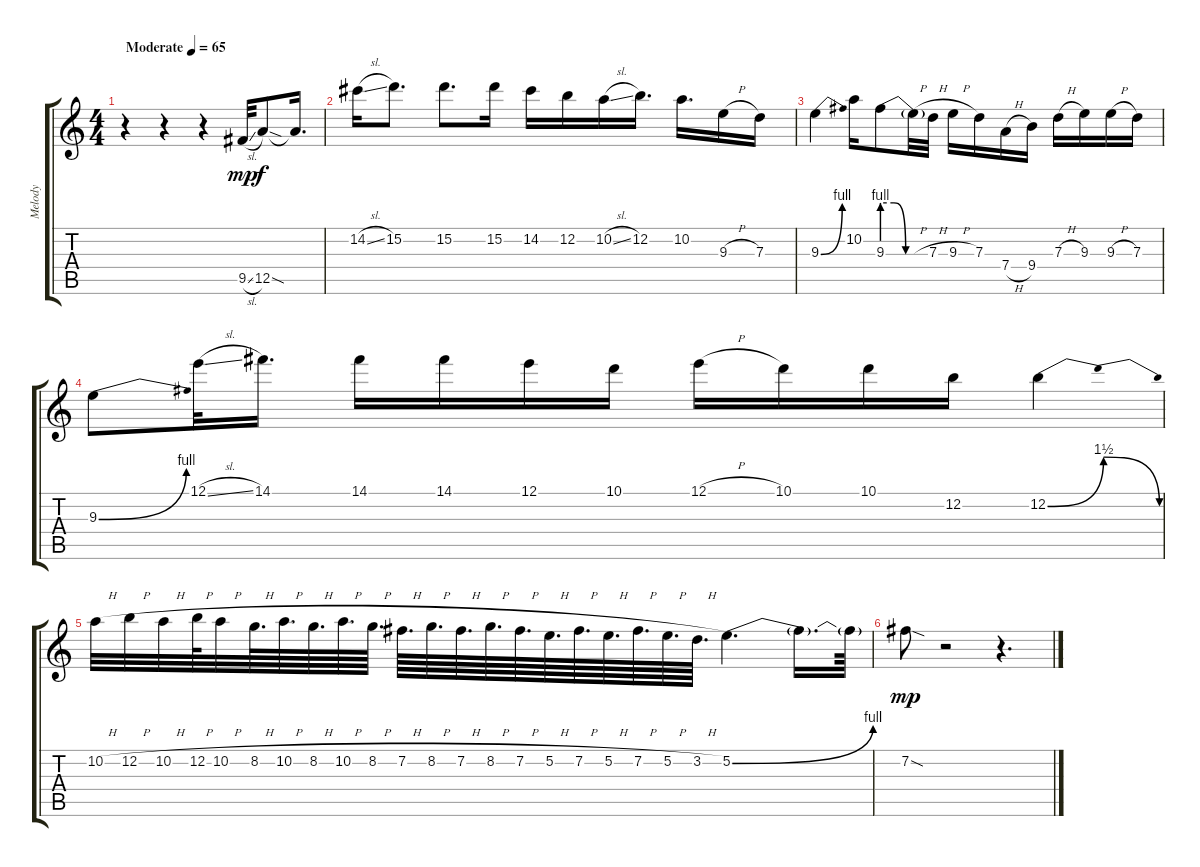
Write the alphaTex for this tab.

\track ("Melody" "Melody") {instrument distortionguitar}
\staff {score tabs}
\tuning (E4 B3 G3 D3 A2 E2) {hide}
\ts (4 4)
\tempo (65 "Moderate")
\clef g2
\ks c
r.4{dy mp instrument distortionguitar} r.4 r.4 9.5{sl}.32 12.5{sod}.8{dy f} 12.5{t}.16{d} |
14.2{sl}.16 15.2.8{d} 15.2.8{d} 15.2.16 14.2.16 12.2.16 10.2{sl}.16 12.2.16{d} 10.2.16{d} 9.3{h}.16 7.3.16 |
9.3{be (bend 0 0 60 4)}.4 10.2.16 9.3{be (custom 0 4 15 4 30 0 60 0)}.8 9.3{h t}.32 7.3{h}.32 9.3{h}.16 7.3.16 7.4{h}.16 9.4.16 7.3{h}.16 9.3.16 9.3{h}.16 7.3.16 |
9.3{be (bend 0 0 60 4)}.8 12.1{sl}.32 14.1.16{d} 14.1.16 14.1.16 12.1.16 10.1.16 12.1{h}.16 10.1.16 10.1.16 12.2.16 12.2{be (bendrelease 0 0 15 6 45 6 60 0)}.4 |
10.2{h}.32 12.2{h}.32 10.2{h}.32 12.2{h}.64 10.2{h}.32 8.2{h}.64{d} 10.2{h}.64{d} 8.2{h}.64{d} 10.2{h}.64{d} 8.2{h}.64{d} 7.2{h}.64{d} 8.2{h}.64{d} 7.2{h}.64{d} 8.2{h}.64{d} 7.2{h}.64{d} 5.2{h}.64{d} 7.2{h}.64{d} 5.2{h}.64{d} 7.2{h}.64{d} 5.2{h}.64{d} 3.2{h}.64{d} 5.2{be (bend 0 0 60 4)}.4{d} 5.2{t}.16{d} 5.2{t}.64 |
7.2{sod}.8{dy mp} r.2 r.4{d}
